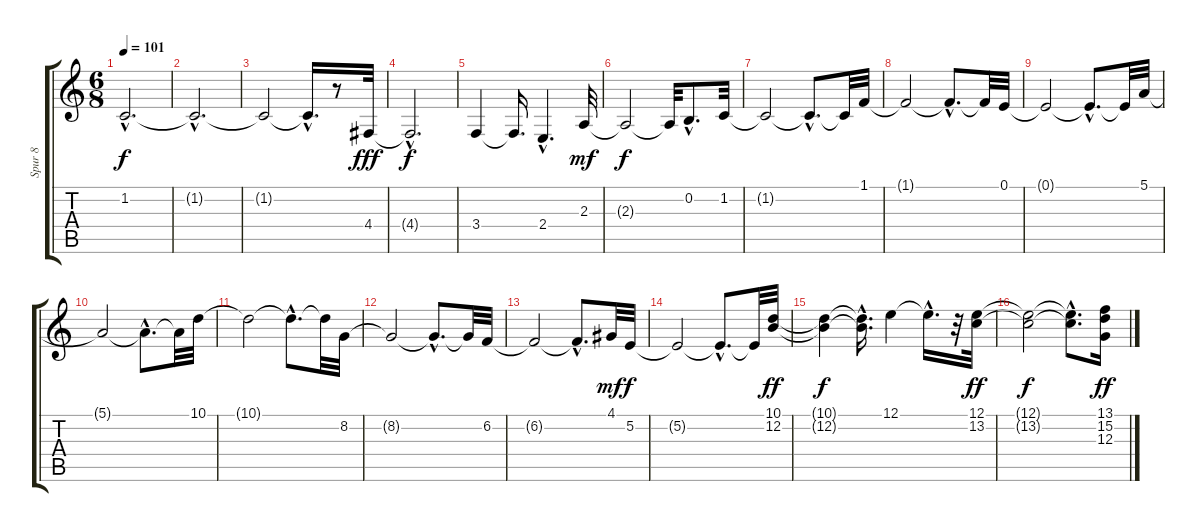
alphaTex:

\track ("Spur 8" "Spur 8") {instrument stringensemble2}
\staff {score tabs}
\tuning (E4 B3 G3 D3 A2 E2) {hide}
\ts (6 8)
\tempo 101
\clef g2
\ks c
1.2{hac t}.2{d dy f} |
1.2{hac t}.2{d} |
1.2{t}.2 1.2{hac t}.16{d} r.8 4.4.32{dy fff} |
4.4{hac t}.2{d dy f} |
3.4.4 3.4{t}.16{d} 2.4{hac}.4{d} 2.3.32{dy mf} |
2.3{t}.2{dy f} 2.3{t}.32 0.2{hac}.8{d} 1.2.32 |
1.2{t}.2 1.2{hac t}.8{d} 1.2{t}.32 1.1.32 |
1.1{t}.2 1.1{hac t}.8{d} 1.1{t}.32 0.1.32 |
0.1{t}.2 0.1{hac t}.8{d} 0.1{t}.32 5.1.32 |
5.1{t}.2 5.1{hac t}.8{d} 5.1{t}.32 10.1.32 |
10.1{t}.2 10.1{hac t}.8{d} 10.1{t}.32 8.2.32 |
8.2{t}.2 8.2{hac t}.8{d} 8.2{t}.32 6.2.32 |
6.2{t}.2 6.2{hac t}.8{d} 4.1.32{dy mf} 5.2.32{dy f} |
5.2{t}.2 5.2{hac t}.8{d} 5.2{t}.32 (10.1 12.2).32{dy ff} |
(10.1{t} 12.2{t}).4{dy f} (10.1{t} 12.2{hac t}).16{d} 12.1.4 12.1{hac t}.16{d} r.32 (12.1 13.2).32{dy ff} |
(12.1{t} 13.2{t}).2{dy f} (12.1{t} 13.2{hac t}).8{d} (13.1 15.2 12.3).16{dy ff}
